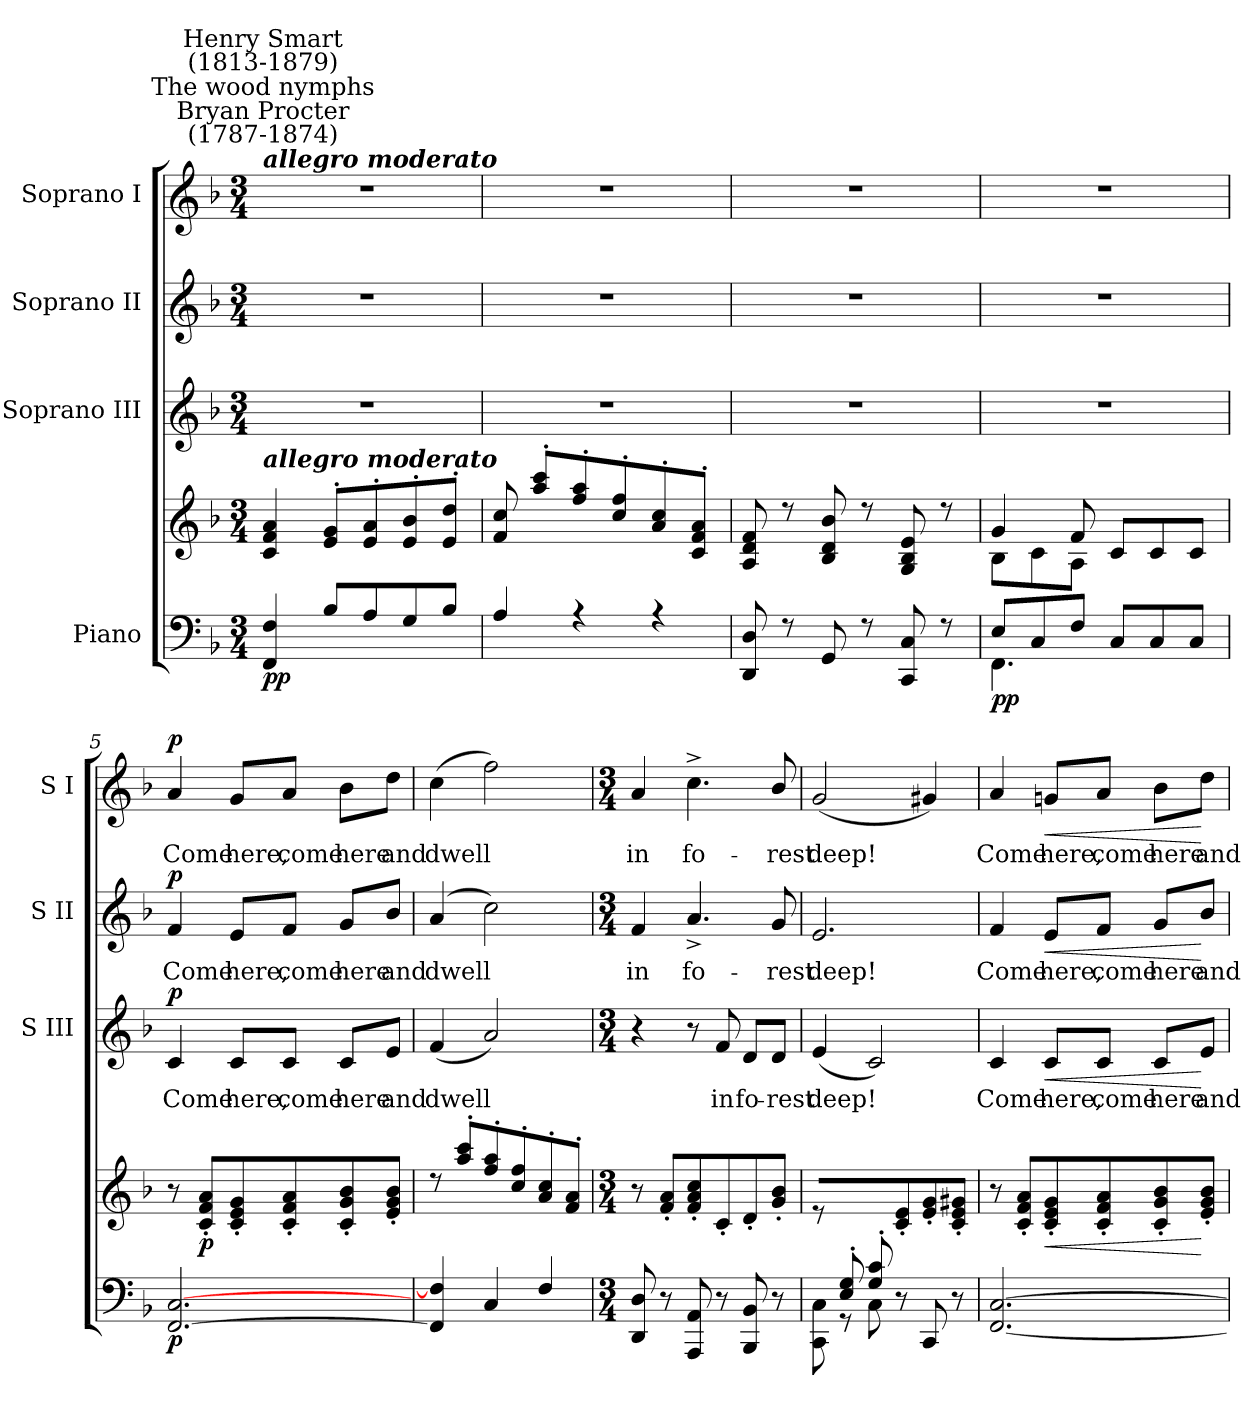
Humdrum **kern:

**kern	**kern	**dynam	**kern	**text	**dynam	**kern	**text	**dynam	**kern	**text	**dynam
*part4	*part4	*part4	*part3	*part3	*part3	*part2	*part2	*part2	*part1	*part1	*part1
*staff5	*staff4	*staff4/5	*staff3	*staff3	*staff3	*staff2	*staff2	*staff2	*staff1	*staff1	*staff1
*I"Piano	*	*	*I"Soprano III	*	*	*I"Soprano II	*	*	*I"Soprano I	*	*
*	*	*	*I'S III	*	*	*I'S II	*	*	*I'S I	*	*
*clefF4	*clefG2	*	*clefG2	*	*	*clefG2	*	*	*clefG2	*	*
*k[b-]	*k[b-]	*	*k[b-]	*	*	*k[b-]	*	*	*k[b-]	*	*
*F:	*F:	*	*F:	*	*	*F:	*	*	*F:	*	*
*M3/4	*M3/4	*	*M3/4	*	*	*M3/4	*	*	*M3/4	*	*
=1	=1	=1	=1	=1	=1	=1	=1	=1	=1	=1	=1
*^	*^	*	*	*	*	*	*	*	*	*	*
!	!	!	!	!	!	!	!	!	!	!	!LO:TX:a:Bi:t=allegro moderato	!	!
!	!	!	!	!	!	!	!	!	!	!	!LO:TX:a:cj:t=Bryan Procter\n(1787-1874)	!	!
!	!	!	!	!	!	!	!	!	!	!	!LO:TX:a:cj:t=The wood nymphs	!	!
!	!	!	!	!	!	!	!	!	!	!	!LO:TX:a:cj:t=Henry Smart\n(1813-1879)	!	!
!	!	!LO:TX:a:Bi:t=allegro moderato	!	!	!	!	!	!	!	!	!	!	!
!	!LO:N:vis=1	!	!LO:N:vis=1	!LO:DY:b=2	!LO:N:vis=1	!	!	!LO:N:vis=1	!	!	!LO:N:vis=1	!	!
!	!	!	!	!LO:DY:n=1:b	!	!	!	!	!	!	!	!	!
4FF 4F	2.ryy	4c 4f 4a	2.ryy	p p	2.r	.	.	2.r	.	.	2.r	.	.
8B-L	.	8e' 8g'L	.	.	.	.	.	.	.	.	.	.	.
8A	.	8e' 8a'	.	.	.	.	.	.	.	.	.	.	.
8G	.	8e' 8b-'	.	.	.	.	.	.	.	.	.	.	.
8B-J	.	8e' 8dd'J	.	.	.	.	.	.	.	.	.	.	.
=2	=2	=2	=2	=2	=2	=2	=2	=2	=2	=2	=2	=2	=2
!	!LO:N:vis=1	!	!LO:N:vis=1	!	!LO:N:vis=1	!	!	!LO:N:vis=1	!	!	!LO:N:vis=1	!	!
4A	2.ryy	8f 8cc	2.ryy	.	2.r	.	.	2.r	.	.	2.r	.	.
.	.	8aa' 8ccc'L	.	.	.	.	.	.	.	.	.	.	.
4r	.	8ff' 8aa'	.	.	.	.	.	.	.	.	.	.	.
.	.	8cc' 8ff'	.	.	.	.	.	.	.	.	.	.	.
4r	.	8a' 8cc'	.	.	.	.	.	.	.	.	.	.	.
.	.	8c' 8f' 8a'J	.	.	.	.	.	.	.	.	.	.	.
=3	=3	=3	=3	=3	=3	=3	=3	=3	=3	=3	=3	=3	=3
!	!LO:N:vis=1	!	!LO:N:vis=1	!	!LO:N:vis=1	!	!	!LO:N:vis=1	!	!	!LO:N:vis=1	!	!
8DD 8D	2.ryy	8A 8d 8f	2.ryy	.	2.r	.	.	2.r	.	.	2.r	.	.
8r	.	8r	.	.	.	.	.	.	.	.	.	.	.
8GG	.	8B- 8d 8b-	.	.	.	.	.	.	.	.	.	.	.
8r	.	8r	.	.	.	.	.	.	.	.	.	.	.
8CC 8C	.	8G 8B- 8e	.	.	.	.	.	.	.	.	.	.	.
8r	.	8r	.	.	.	.	.	.	.	.	.	.	.
=4	=4	=4	=4	=4	=4	=4	=4	=4	=4	=4	=4	=4	=4
!	!	!	!	!LO:DY:b=2	!LO:N:vis=1	!	!	!LO:N:vis=1	!	!	!LO:N:vis=1	!	!
!	!	!	!	!LO:DY:n=1:b	!	!	!	!	!	!	!	!	!
8E/L	4.FF\	4g	8B-\L	p p	2.r	.	.	2.r	.	.	2.r	.	.
8C/	.	.	8c\	.	.	.	.	.	.	.	.	.	.
8F/J	.	8f	8A\J	.	.	.	.	.	.	.	.	.	.
8CL	4.ryy	8cL	4.ryy	.	.	.	.	.	.	.	.	.	.
8C	.	8c	.	.	.	.	.	.	.	.	.	.	.
8CJ	.	8cJ	.	.	.	.	.	.	.	.	.	.	.
=5	=5	=5	=5	=5	=5	=5	=5	=5	=5	=5	=5	=5	=5
!	!LO:N:vis=1	!	!	!LO:DY:b=2	!	!LO:LY:b	!LO:DY:b	!	!LO:LY:b	!LO:DY:b	!	!LO:LY:b	!LO:DY:b
[2.FF [2.C	2.ryy	8r	2ryy	p	4c	Come	p	4f	Come	p	4a	Come	p
!	!	!	!	!LO:DY:b	!	!	!	!	!	!	!	!	!
.	.	8c' 8f' 8a'L	.	p	.	.	.	.	.	.	.	.	.
!	!	!	!	!	!	!LO:LY:b	!	!	!LO:LY:b	!	!	!LO:LY:b	!
.	.	8c' 8e' 8g'	.	.	8c/L	here,	.	8e/L	here,	.	8g/L	here,	.
!	!	!	!	!	!	!LO:LY:b	!	!	!LO:LY:b	!	!	!LO:LY:b	!
.	.	8c' 8f' 8a'	.	.	8c/J	come	.	8f/J	come	.	8a/J	come	.
!	!	!	!	!	!	!LO:LY:b	!	!	!LO:LY:b	!	!	!LO:LY:b	!
.	.	8c' 8g' 8b-'	8ryy	.	8c/L	here	.	8g/L	here	.	8b-\L	here	.
!	!	!	!	!	!	!LO:LY:b	!	!	!LO:LY:b	!	!	!LO:LY:b	!
.	.	8e' 8g' 8b-'J	8ryy	.	8e/J	and	.	8b-/J	and	.	8dd\J	and	.
=6	=6	=6	=6	=6	=6	=6	=6	=6	=6	=6	=6	=6	=6
!	!LO:N:vis=1	!	!	!	!	!LO:LY:b	!	!	!LO:LY:b	!	!	!LO:LY:b	!
4FF] 4F]	2.ryy	8r	2.ryy	.	(<4f	dwell	.	(<4a	dwell	.	(>4cc	dwell	.
.	.	8aa' 8ccc'L	.	.	.	.	.	.	.	.	.	.	.
4C	.	8ff' 8aa'	.	.	2a)	.	.	2cc)	.	.	2ff)	.	.
.	.	8cc' 8ff'	.	.	.	.	.	.	.	.	.	.	.
4F	.	8a' 8cc'	.	.	.	.	.	.	.	.	.	.	.
.	.	8f' 8a'J	.	.	.	.	.	.	.	.	.	.	.
*v	*v	*	*	*	*	*	*	*	*	*	*	*	*
*	*v	*v	*	*	*	*	*	*	*	*	*	*
!!LO:LB:g=z
=7	=7	=7	=7	=7	=7	=7	=7	=7	=7	=7	=7
*M3/4	*M3/4	*	*M3/4	*	*	*M3/4	*	*	*M3/4	*	*
!	!	!	!	!	!	!	!LO:LY:b	!	!	!LO:LY:b	!
8DD 8D	8r	.	4r	.	.	4f	in	.	4a	in	.
8r	8f' 8a'L	.	.	.	.	.	.	.	.	.	.
!	!	!	!	!	!	!	!LO:LY:b	!	!	!LO:LY:b	!
8AAA 8AA	8f' 8a' 8cc'	.	8r	.	.	4.a^	fo-	.	4.cc^	fo-	.
!	!	!	!	!LO:LY:b	!	!	!	!	!	!	!
8r	8c'	.	8f	in	.	.	.	.	.	.	.
!	!	!	!	!LO:LY:b	!	!	!	!	!	!	!
8BBB- 8BB-	8d'	.	8d/L	fo-	.	.	.	.	.	.	.
!	!	!	!	!LO:LY:b	!	!	!LO:LY:b	!	!	!LO:LY:b	!
8r	8g' 8b-'J	.	8d/J	-rest	.	8g/	-rest	.	8b-/	-rest	.
=8	=8	=8	=8	=8	=8	=8	=8	=8	=8	=8	=8
*^	*	*	*	*	*	*	*	*	*	*	*
!	!	!	!	!	!LO:LY:b	!	!	!LO:LY:b	!	!	!LO:LY:b	!
8ryy	8CC\ 8C\	8r	.	(<4e	deep!	.	2.e	deep!	.	(<2g	deep!	.
8E' 8G'L	8r	4ryy	.	.	.	.	.	.	.	.	.	.
8G' 8c'	8C\	.	.	2c)	.	.	.	.	.	.	.	.
4.ryy	8r	8c' 8e'	.	.	.	.	.	.	.	.	.	.
.	8CC	8e' 8g'	.	.	.	.	.	.	.	4g#X)	.	.
.	8r	8c' 8e' 8g#X'J	.	.	.	.	.	.	.	.	.	.
=9	=9	=9	=9	=9	=9	=9	=9	=9	=9	=9	=9	=9
!	!	!	!	!	!LO:LY:b	!	!	!LO:LY:b	!	!	!LO:LY:b	!
*v	*v	*	*	*	*	*	*	*	*	*	*	*
[2.FF [2.C	8r	.	4c	Come	.	4f	Come	.	4a	Come	.
.	8c' 8f' 8a'L	.	.	.	.	.	.	.	.	.	.
!	!	!LO:HP:b	!	!LO:LY:b	!LO:HP:b	!	!LO:LY:b	!LO:HP:b	!	!LO:LY:b	!LO:HP:b
.	8c' 8e' 8g'	<	8c/L	here,	<	8e/L	here,	<	8gn/L	here,	<
!	!	!	!	!LO:LY:b	!	!	!LO:LY:b	!	!	!LO:LY:b	!
.	8c' 8f' 8a'	.	8c/J	come	.	8f/J	come	.	8a/J	come	.
!	!	!	!	!LO:LY:b	!	!	!LO:LY:b	!	!	!LO:LY:b	!
.	8c' 8g' 8b-'	.	8c/L	here	.	8g/L	here	.	8b-\L	here	.
!	!	!	!	!LO:LY:b	!	!	!LO:LY:b	!	!	!LO:LY:b	!
.	8e' 8g' 8b-'J	[	8e/J	and	[	8b-/J	and	[	8dd\J	and	[
=	=	=	=	=	=	=	=	=	=	=	=
*-	*-	*-	*-	*-	*-	*-	*-	*-	*-	*-	*-
